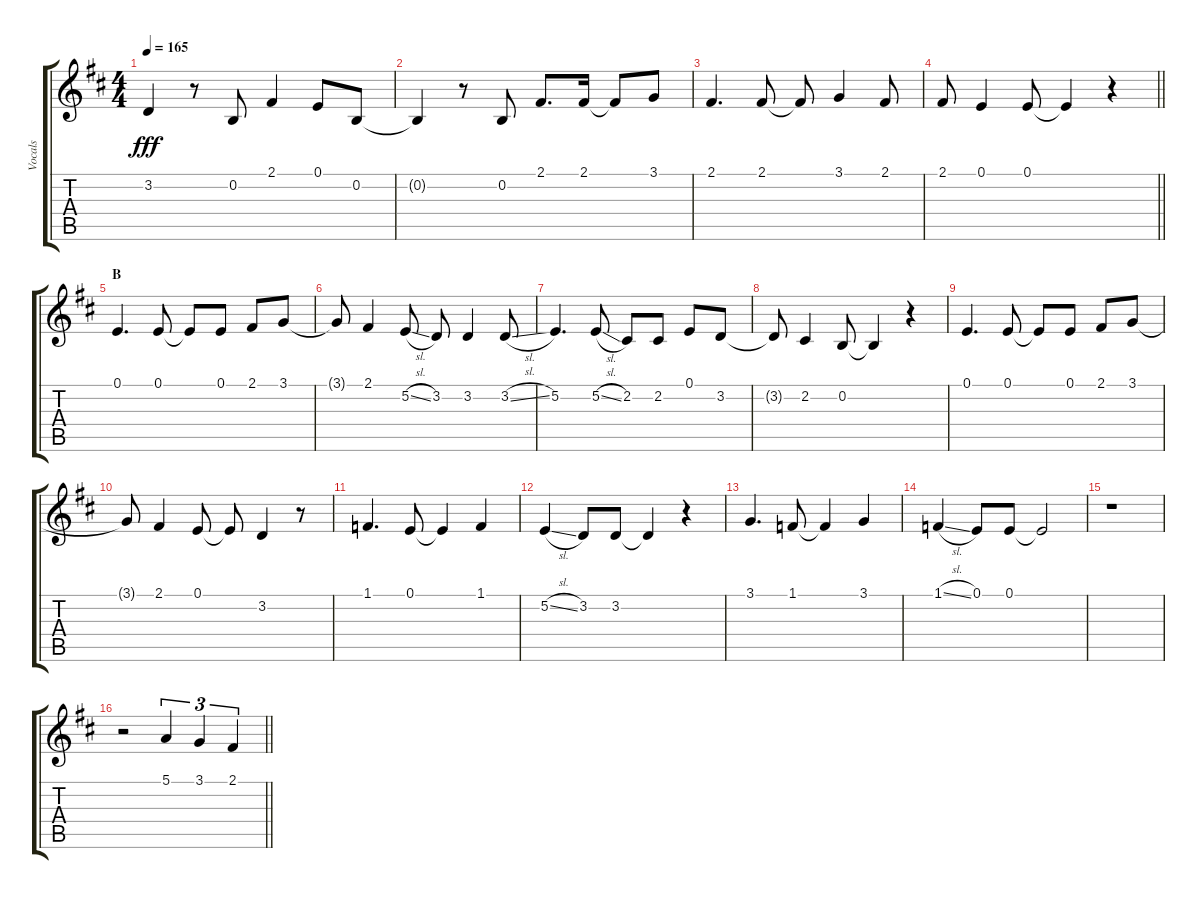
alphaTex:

\track ("Vocals" "Vocals") {instrument voiceoohs}
\staff {score tabs}
\tuning (E4 B3 G3 D3 A2 E2) {hide}
\ts (4 4)
\tempo 165
\clef g2
\ks d
3.2.4{dy fff} r.8 0.2.8 2.1.4 0.1.8 0.2.8 |
0.2{t}.4 r.8 0.2.8 2.1.8{d} 2.1.16 2.1{t}.8 3.1.8 |
2.1.4{d} 2.1.8 2.1{t}.8 3.1.4 2.1.8 |
\barLineRight lightlight
2.1.8 0.1.4 0.1.8 0.1{t}.4 r.4 |
\section ("" "B")
0.1.4{d} 0.1.8 0.1{t}.8 0.1.8 2.1.8 3.1.8 |
3.1{t}.8 2.1.4 5.2{sl}.8 3.2.8 3.2.4 3.2{sl}.8 |
5.2.4{d} 5.2{sl}.8 2.2.8 2.2.8 0.1.8 3.2.8 |
3.2{t}.8 2.2.4 0.2.8 0.2{t}.4 r.4 |
0.1.4{d} 0.1.8 0.1{t}.8 0.1.8 2.1.8 3.1.8 |
3.1{t}.8 2.1.4 0.1.8 0.1{t}.8 3.2.4 r.8 |
1.1.4{d} 0.1.8 0.1{t}.4 1.1.4 |
5.2{sl}.4 3.2.8 3.2.8 3.2{t}.4 r.4 |
3.1.4{d} 1.1.8 1.1{t}.4 3.1.4 |
1.1{sl}.4 0.1.8 0.1.8 0.1{t}.2 |
r.1 |
\barLineRight lightlight
r.2 5.1.4{tu (3 2)} 3.1.4{tu (3 2)} 2.1.4{tu (3 2)}
